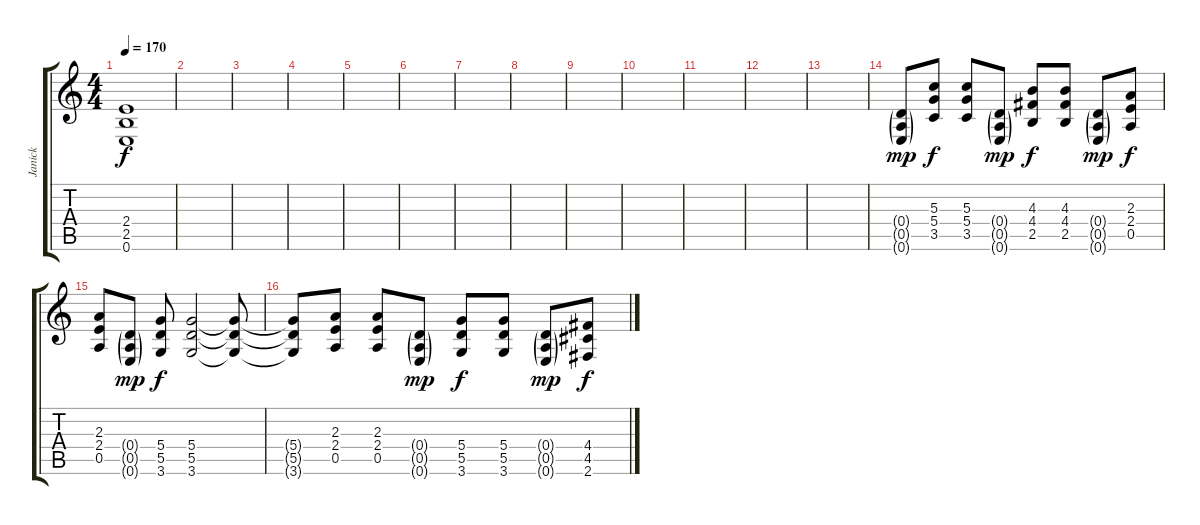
\track ("Janick" "Janick") {instrument distortionguitar}
\staff {score tabs}
\tuning (E4 B3 G3 D3 A2 E2) {hide}
\ts (4 4)
\tempo 170
\clef g2
\ks c
(2.4{t} 2.5{t} 0.6{t}).1{dy f volume 5} |
|
|
|
|
|
|
|
|
|
|
|
|
(0.4{g} 0.5{g} 0.6{g}).8{dy mp volume 16} (5.3 5.4 3.5).8{dy f} (5.3 5.4 3.5).8 (0.4{g} 0.5{g} 0.6{g}).8{dy mp} (4.3 4.4 2.5).8{dy f} (4.3 4.4 2.5).8 (0.4{g} 0.5{g} 0.6{g}).8{dy mp} (2.3 2.4 0.5).8{dy f} |
(2.3 2.4 0.5).8 (0.4{g} 0.5{g} 0.6{g}).8{dy mp} (5.4 5.5 3.6).8{dy f} (5.4 5.5 3.6).2 (5.4{t} 5.5{t} 3.6{t}).8 |
(5.4{t} 5.5{t} 3.6{t}).8 (2.3 2.4 0.5).8 (2.3 2.4 0.5).8 (0.4{g} 0.5{g} 0.6{g}).8{dy mp} (5.4 5.5 3.6).8{dy f} (5.4 5.5 3.6).8 (0.4{g} 0.5{g} 0.6{g}).8{dy mp} (4.4 4.5 2.6).8{dy f}
